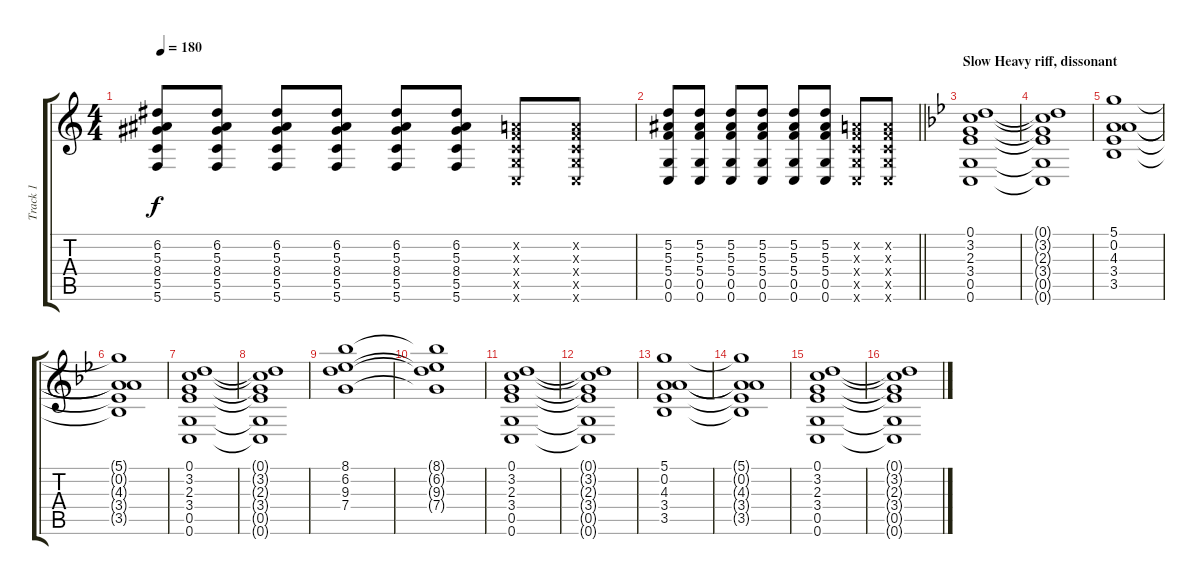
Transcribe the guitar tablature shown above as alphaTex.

\track ("Track 1" "Track 1") {instrument electricguitarjazz}
\staff {score tabs}
\tuning (D4 A3 F3 C3 G2 C2) {hide}
\ts (4 4)
\tempo 180
\clef g2
\ks c
(6.2 5.3 8.4 5.5 5.6).8{dy f} (6.2 5.3 8.4 5.5 5.6).8 (6.2 5.3 8.4 5.5 5.6).8 (6.2 5.3 8.4 5.5 5.6).8 (6.2 5.3 8.4 5.5 5.6).8 (6.2 5.3 8.4 5.5 5.6).8 (0.2{x} 0.3{x} 0.4{x} 0.5{x} 0.6{x}).8 (0.2{x} 0.3{x} 0.4{x} 0.5{x} 0.6{x}).8 |
\barLineRight lightlight
(5.2 5.3 5.4 0.5 0.6).8 (5.2 5.3 5.4 0.5 0.6).8 (5.2 5.3 5.4 0.5 0.6).8 (5.2 5.3 5.4 0.5 0.6).8 (5.2 5.3 5.4 0.5 0.6).8 (5.2 5.3 5.4 0.5 0.6).8 (0.2{x} 0.3{x} 0.4{x} 0.5{x} 0.6{x}).8 (0.2{x} 0.3{x} 0.4{x} 0.5{x} 0.6{x}).8 |
\section ("" "Slow Heavy riff, dissonant")
\ks gminor
(0.1 3.2 2.3 3.4 0.5 0.6).1 |
(0.1{t} 3.2{t} 2.3{t} 3.4{t} 0.5{t} 0.6{t}).1 |
(5.1 0.2 4.3 3.4 3.5).1 |
(5.1{t} 0.2{t} 4.3{t} 3.4{t} 3.5{t}).1 |
(0.1 3.2 2.3 3.4 0.5 0.6).1 |
(0.1{t} 3.2{t} 2.3{t} 3.4{t} 0.5{t} 0.6{t}).1 |
(8.1 6.2 9.3 7.4).1 |
(8.1{t} 6.2{t} 9.3{t} 7.4{t}).1 |
(0.1 3.2 2.3 3.4 0.5 0.6).1 |
(0.1{t} 3.2{t} 2.3{t} 3.4{t} 0.5{t} 0.6{t}).1 |
(5.1 0.2 4.3 3.4 3.5).1 |
(5.1{t} 0.2{t} 4.3{t} 3.4{t} 3.5{t}).1 |
(0.1 3.2 2.3 3.4 0.5 0.6).1 |
(0.1{t} 3.2{t} 2.3{t} 3.4{t} 0.5{t} 0.6{t}).1
